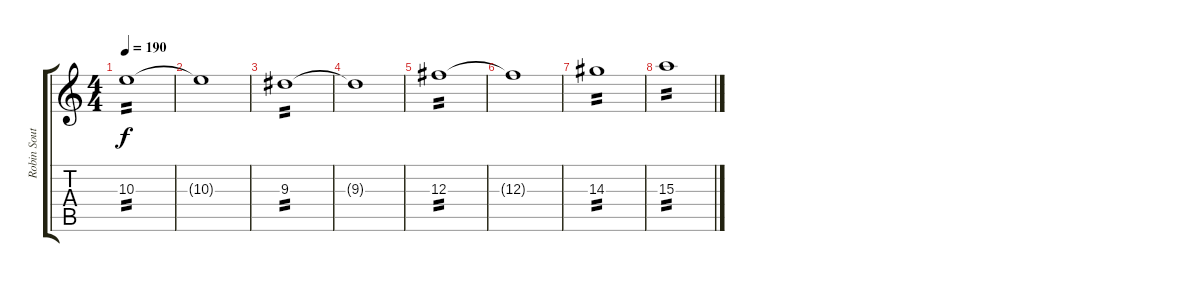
\track ("Robin Southby" "Robin Sout") {instrument distortionguitar}
\staff {score tabs}
\tuning (Eb4 Bb3 Gb3 Db3 Ab2 Db2) {hide}
\ts (4 4)
\tempo 190
\clef g2
\ks c
10.3.1{tp 2 dy f} |
10.3{t}.1 |
9.3.1{tp 2} |
9.3{t}.1 |
12.3.1{tp 2} |
12.3{t}.1 |
14.3.1{tp 2} |
15.3.1{tp 2}
